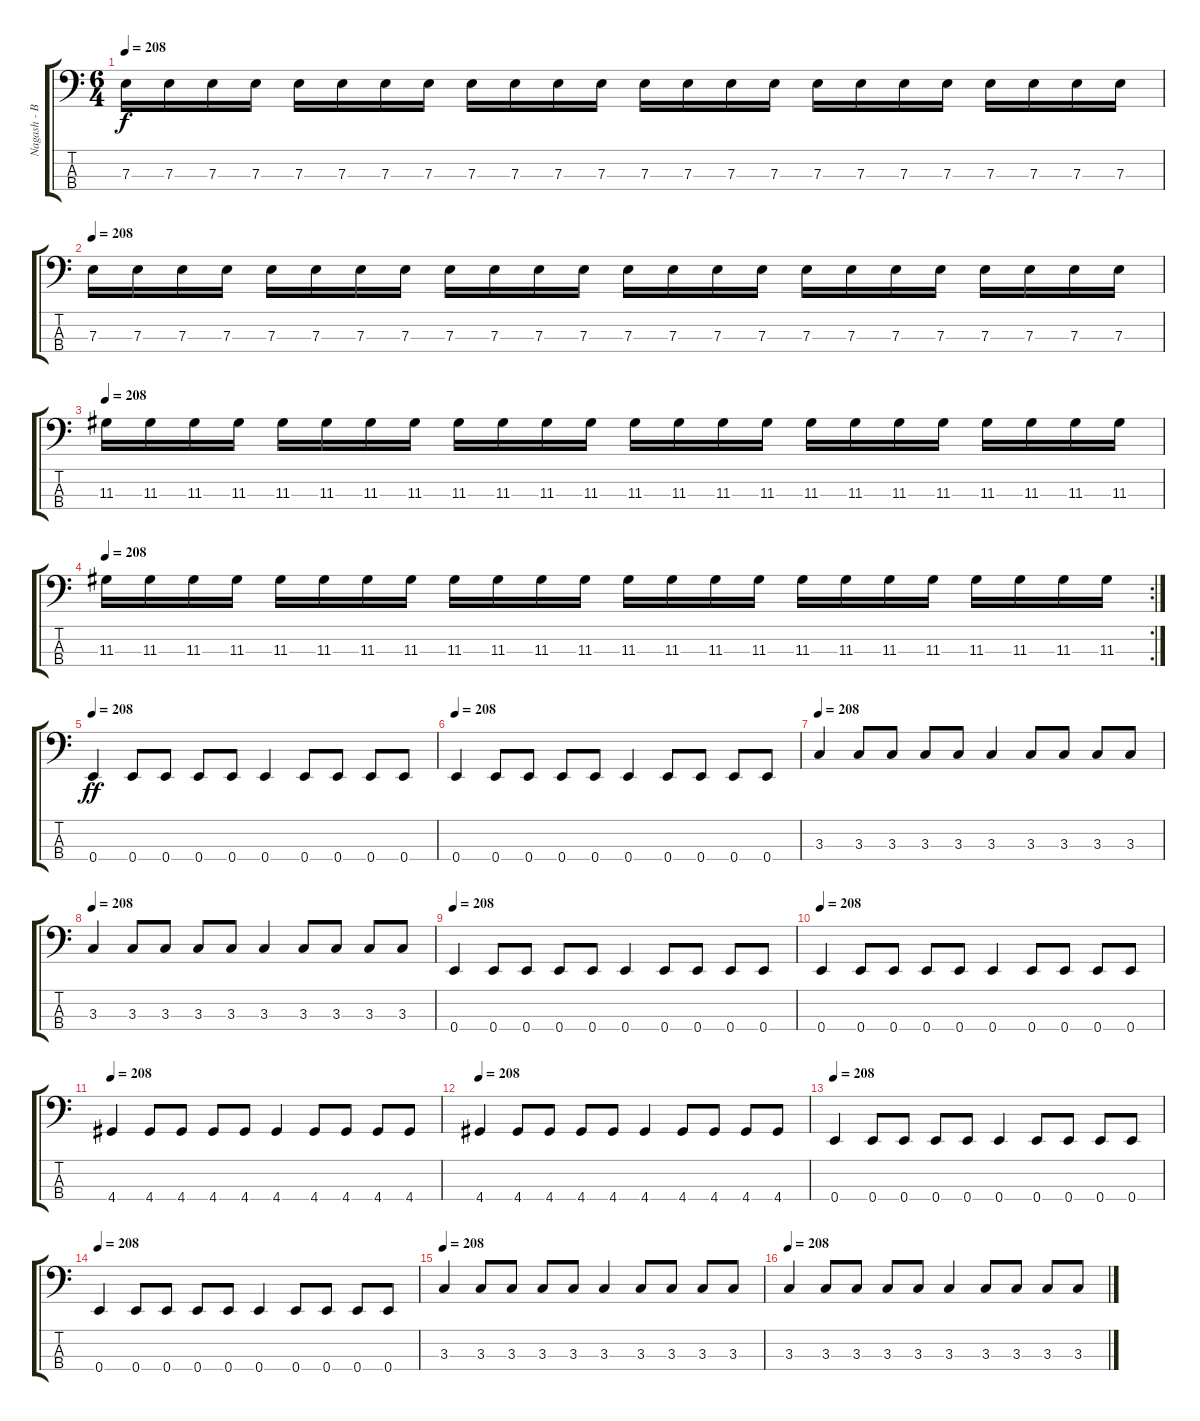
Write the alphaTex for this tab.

\track ("Nagash - Bass/Tempo {208" "Nagash - B") {instrument electricbassfinger}
\staff {score tabs}
\tuning (G2 D2 A1 E1) {hide}
\ts (6 4)
\tempo 208
\clef f4
\ks c
7.3.16{dy f} 7.3.16 7.3.16 7.3.16 7.3.16 7.3.16 7.3.16 7.3.16 7.3.16 7.3.16 7.3.16 7.3.16 7.3.16 7.3.16 7.3.16 7.3.16 7.3.16 7.3.16 7.3.16 7.3.16 7.3.16 7.3.16 7.3.16 7.3.16 |
\tempo 208
7.3.16 7.3.16 7.3.16 7.3.16 7.3.16 7.3.16 7.3.16 7.3.16 7.3.16 7.3.16 7.3.16 7.3.16 7.3.16 7.3.16 7.3.16 7.3.16 7.3.16 7.3.16 7.3.16 7.3.16 7.3.16 7.3.16 7.3.16 7.3.16 |
\tempo 208
11.3.16 11.3.16 11.3.16 11.3.16 11.3.16 11.3.16 11.3.16 11.3.16 11.3.16 11.3.16 11.3.16 11.3.16 11.3.16 11.3.16 11.3.16 11.3.16 11.3.16 11.3.16 11.3.16 11.3.16 11.3.16 11.3.16 11.3.16 11.3.16 |
\rc 2
\tempo 208
11.3.16 11.3.16 11.3.16 11.3.16 11.3.16 11.3.16 11.3.16 11.3.16 11.3.16 11.3.16 11.3.16 11.3.16 11.3.16 11.3.16 11.3.16 11.3.16 11.3.16 11.3.16 11.3.16 11.3.16 11.3.16 11.3.16 11.3.16 11.3.16 |
\tempo 208
0.4.4{dy ff} 0.4.8 0.4.8 0.4.8 0.4.8 0.4.4 0.4.8 0.4.8 0.4.8 0.4.8 |
\tempo 208
0.4.4 0.4.8 0.4.8 0.4.8 0.4.8 0.4.4 0.4.8 0.4.8 0.4.8 0.4.8 |
\tempo 208
3.3.4 3.3.8 3.3.8 3.3.8 3.3.8 3.3.4 3.3.8 3.3.8 3.3.8 3.3.8 |
\tempo 208
3.3.4 3.3.8 3.3.8 3.3.8 3.3.8 3.3.4 3.3.8 3.3.8 3.3.8 3.3.8 |
\tempo 208
0.4.4 0.4.8 0.4.8 0.4.8 0.4.8 0.4.4 0.4.8 0.4.8 0.4.8 0.4.8 |
\tempo 208
0.4.4 0.4.8 0.4.8 0.4.8 0.4.8 0.4.4 0.4.8 0.4.8 0.4.8 0.4.8 |
\tempo 208
4.4.4 4.4.8 4.4.8 4.4.8 4.4.8 4.4.4 4.4.8 4.4.8 4.4.8 4.4.8 |
\tempo 208
4.4.4 4.4.8 4.4.8 4.4.8 4.4.8 4.4.4 4.4.8 4.4.8 4.4.8 4.4.8 |
\tempo 208
0.4.4 0.4.8 0.4.8 0.4.8 0.4.8 0.4.4 0.4.8 0.4.8 0.4.8 0.4.8 |
\tempo 208
0.4.4 0.4.8 0.4.8 0.4.8 0.4.8 0.4.4 0.4.8 0.4.8 0.4.8 0.4.8 |
\tempo 208
3.3.4 3.3.8 3.3.8 3.3.8 3.3.8 3.3.4 3.3.8 3.3.8 3.3.8 3.3.8 |
\tempo 208
3.3.4 3.3.8 3.3.8 3.3.8 3.3.8 3.3.4 3.3.8 3.3.8 3.3.8 3.3.8
